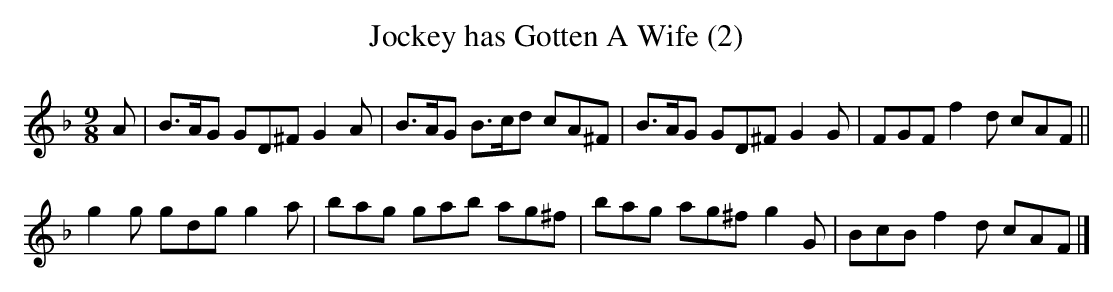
X:1
T:Jockey has Gotten A Wife (2)
M:9/8
L:1/8
K:GDOR
A | B>AG GD^F G2A | B>AG B>cd cA^F | B>AG GD^F G2G | FGFf2d cAF ||
g2g gdg g2a | bag gab ag^f | bag ag^f g2G | BcB f2d cAF |]
